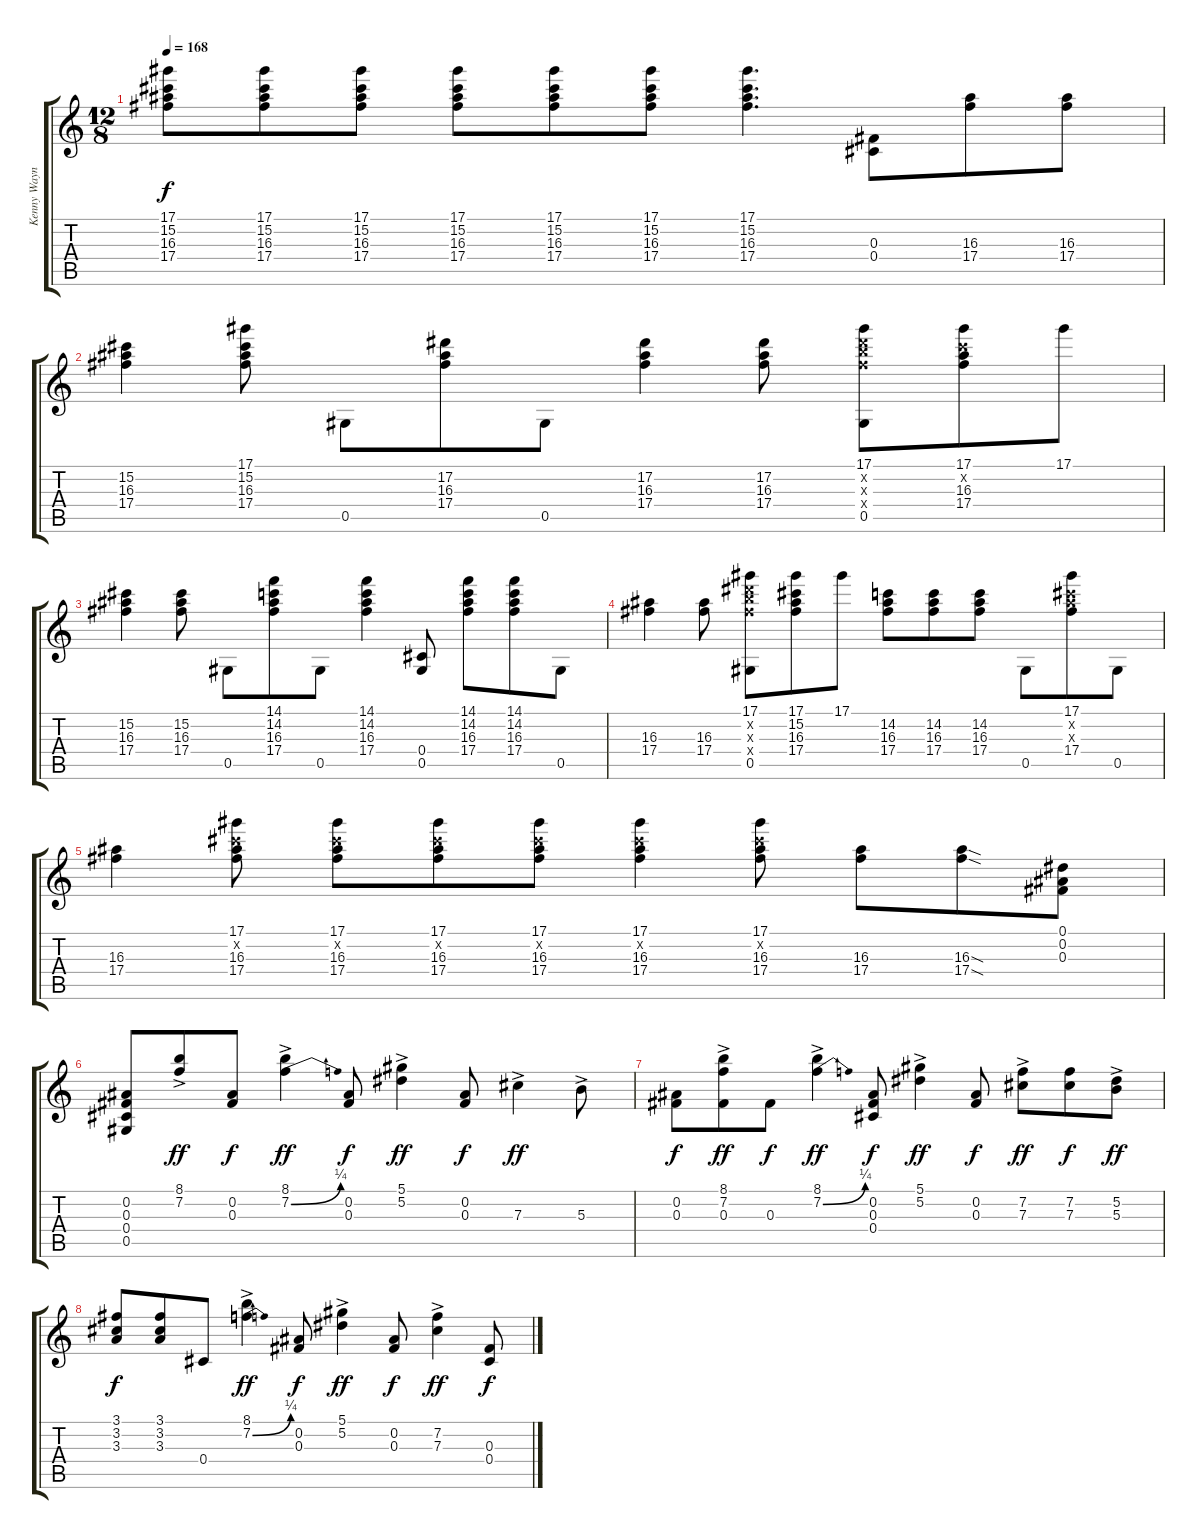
\track ("Kenny Wayne Shepherd" "Kenny Wayn") {instrument overdrivenguitar}
\staff {score tabs}
\tuning (Eb4 Bb3 Gb3 Db3 Ab2 Eb2) {hide}
\ts (12 8)
\tempo 168
\clef g2
\ks c
(17.1 15.2 16.3 17.4).8{dy f} (17.1 15.2 16.3 17.4).8 (17.1 15.2 16.3 17.4).8 (17.1 15.2 16.3 17.4).8 (17.1 15.2 16.3 17.4).8 (17.1 15.2 16.3 17.4).8 (17.1 15.2 16.3 17.4).4{d} (0.3 0.4).8 (16.3 17.4).8 (16.3 17.4).8 |
(15.2 16.3 17.4).4 (17.1 15.2 16.3 17.4).8 0.5.8 (17.2 16.3 17.4).8 0.5.8 (17.2 16.3 17.4).4 (17.2 16.3 17.4).8 (17.1 17.2{x} 17.3{x} 17.4{x} 0.5).8 (17.1 15.2{x} 16.3 17.4).8 17.1.8 |
(15.2 16.3 17.4).4 (15.2 16.3 17.4).8 0.5.8 (14.1 14.2 16.3 17.4).8 0.5.8 (14.1 14.2 16.3 17.4).4 (0.4 0.5).8 (14.1 14.2 16.3 17.4).8 (14.1 14.2 16.3 17.4).8 0.5.8 |
(16.3 17.4).4 (16.3 17.4).8 (17.1 17.2{x} 17.3{x} 17.4{x} 0.5).8 (17.1 15.2 16.3 17.4).8 17.1.8 (14.2 16.3 17.4).8 (14.2 16.3 17.4).8 (14.2 16.3 17.4).8 0.5.8 (17.1 15.2{x} 16.3{x} 17.4).8 0.5.8 |
(16.3 17.4).4 (17.1 15.2{x} 16.3 17.4).8 (17.1 15.2{x} 16.3 17.4).8 (17.1 15.2{x} 16.3 17.4).8 (17.1 15.2{x} 16.3 17.4).8 (17.1 15.2{x} 16.3 17.4).4 (17.1 15.2{x} 16.3 17.4).8 (16.3 17.4).8 (16.3{sod} 17.4{sod}).8 (0.1 0.2 0.3).8 |
(0.2 0.3 0.4 0.5).8 (8.1{ac} 7.2{ac}).8{dy ff} (0.2 0.3).8{dy f} (8.1{ac} 7.2{be (bend 0 0 60 1) ac}).4{dy ff} (0.2 0.3).8{dy f} (5.1{ac} 5.2{ac}).4{dy ff} (0.2 0.3).8{dy f} 7.3{ac}.4{dy ff} 5.3{ac}.8 |
(0.2 0.3).8{dy f} (8.1{ac} 7.2{ac} 0.3{ac}).8{dy ff} 0.3.8{dy f} (8.1{ac} 7.2{be (bend 0 0 60 1) ac}).4{dy ff} (0.2 0.3 0.4).8{dy f} (5.1{ac} 5.2{ac}).4{dy ff} (0.2 0.3).8{dy f} (7.2{ac} 7.3{ac}).8{dy ff} (7.2 7.3).8{dy f} (5.2{ac} 5.3{ac}).8{dy ff} |
(3.1 3.2 3.3).8{dy f} (3.1 3.2 3.3).8 0.4.8 (8.1{ac} 7.2{be (bend 0 0 60 1) ac}).4{dy ff} (0.2 0.3).8{dy f} (5.1{ac} 5.2{ac}).4{dy ff} (0.2 0.3).8{dy f} (7.2{ac} 7.3{ac}).4{dy ff} (0.3 0.4).8{dy f}
